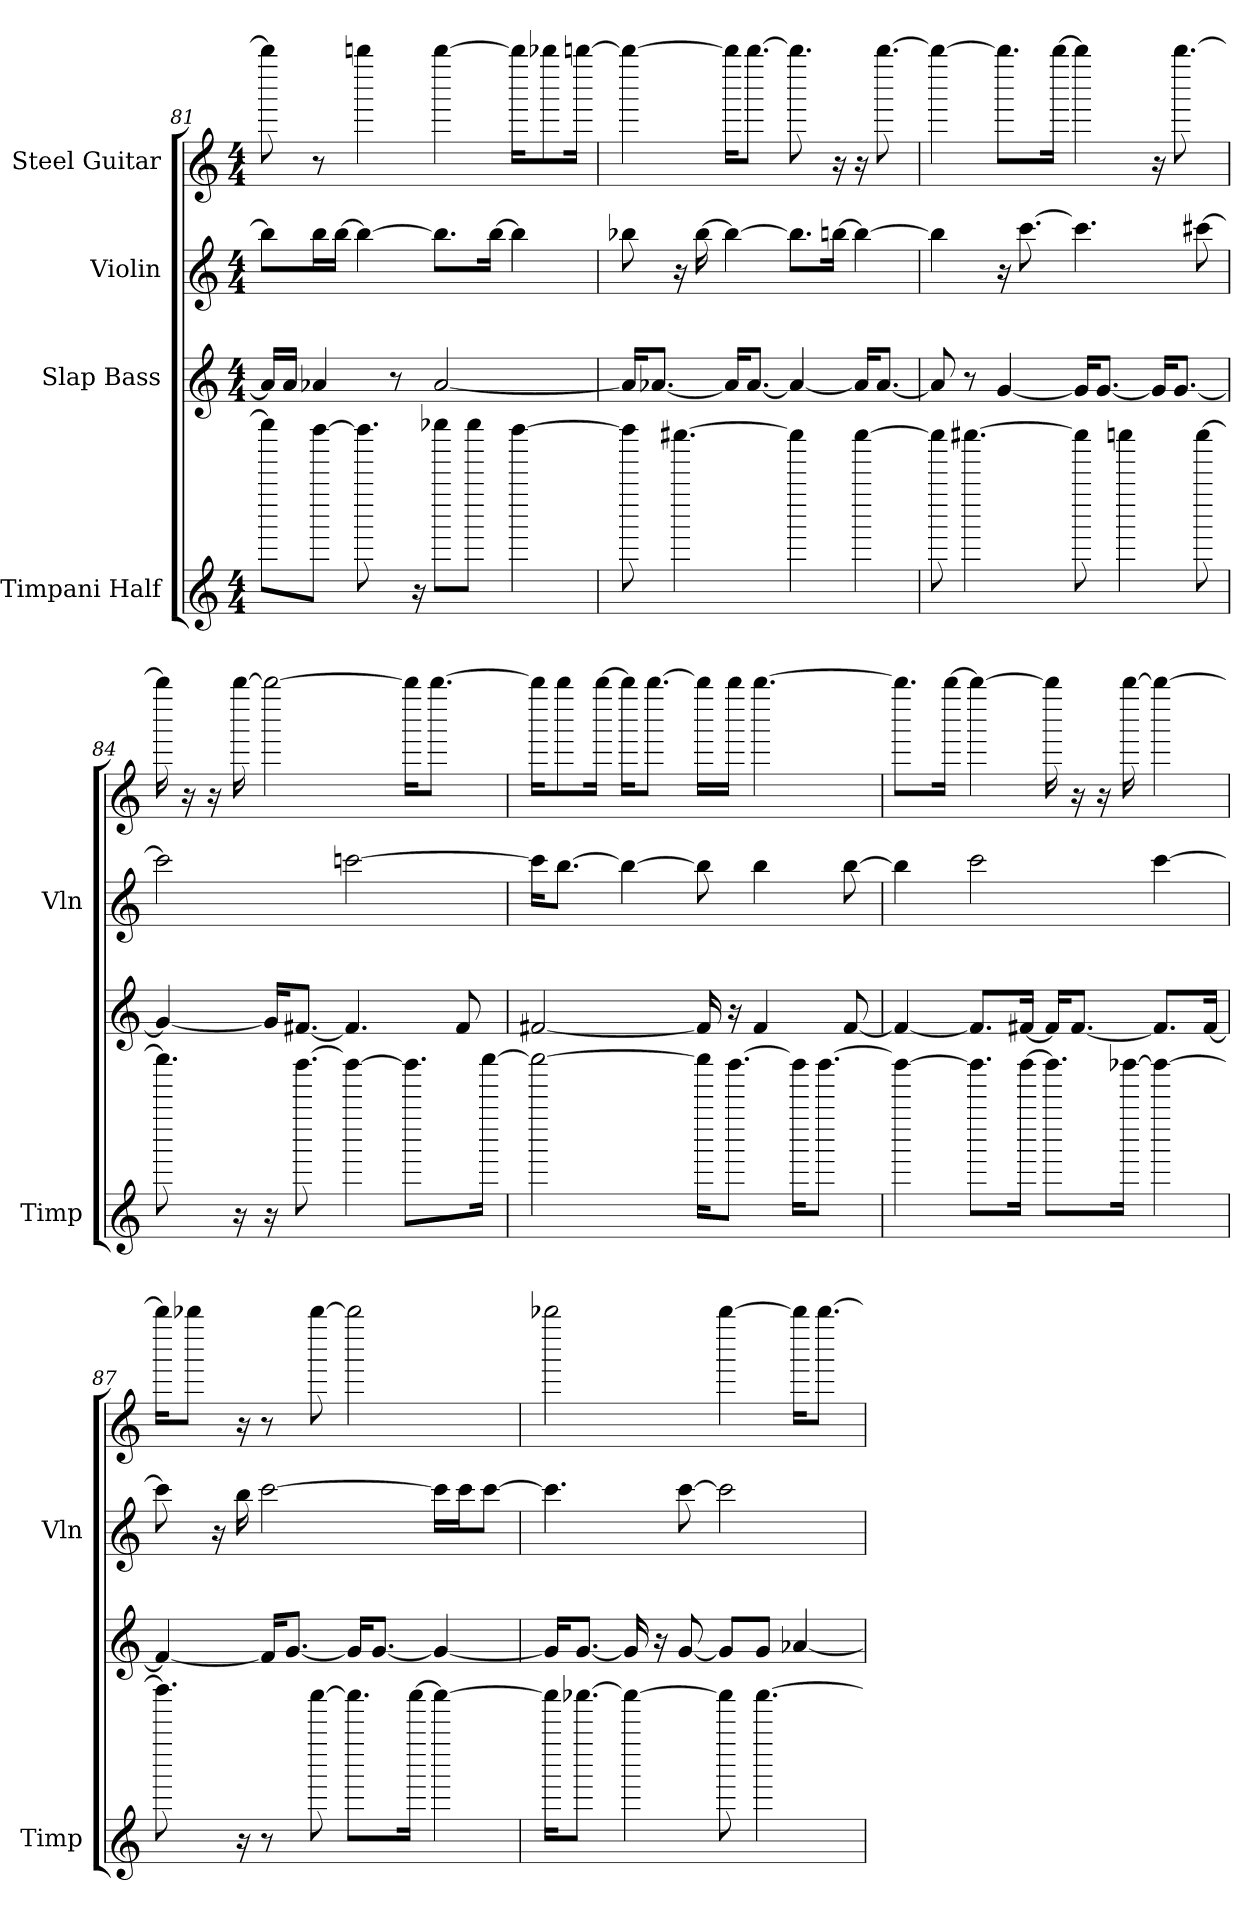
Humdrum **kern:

**kern	**kern	**kern	**kern
*part4	*part3	*part2	*part1
*staff4	*staff3	*staff2	*staff1
*I"Timpani Half	*I"Slap Bass	*I"Violin	*I"Steel Guitar
*I'Timp	*	*I'Vln	*
*clefG2	*clefG2	*clefG2	*clefG2
*M4/4	*M4/4	*M4/4	*M4/4
=81	=81	=81	=81
8eeeeee-L]	16aLL]	8bbL]	8bbbb-]
.	16aJJ	.	.
[8ddddddJ	4a-	16bbL	8r
.	.	[16bbJJ	.
8.dddddd]	.	4bb_	4bbbb
.	8r	.	.
16r	.	.	.
8eeeeee-L	[2a-	8.bbL]	[4bbbb
8eeeeee-J	.	.	.
.	.	[16bbJk	.
[4dddddd	.	4bb]	16bbbbKL]
.	.	.	8bbbb-
.	.	.	[16bbbbJk
=82	=82	=82	=82
8dddddd]	16a-KL]	8bb-	4bbbb_
.	[8.a-J	.	.
[4.cccccc#	.	16r	.
.	.	[16bb-	.
.	16a-KL]	4bb-_	16bbbbKL]
.	[8.a-J	.	[8.bbbbJ
4cccccc#]	4a-_	8.bb-L]	8.bbbb]
.	.	[16bbJk	16r
[4cccccc#	16a-KL]	4bb_	16r
.	[8.a-J	.	[8.bbbb
=83	=83	=83	=83
8cccccc#]	8a-]	4bb]	4bbbb_
[4.cccccc#	8r	.	.
.	[4g	16r	8.bbbbL]
.	.	[8.ccc	.
.	.	.	[16bbbbJk
8cccccc#]	16gKL]	4.ccc]	4bbbb]
.	[8.gJ	.	.
4cccccc	.	.	.
.	16gKL]	.	16r
.	[8.gJ	.	[8.bbbb
[8cccccc	.	[8ccc#	.
=84	=84	=84	=84
8.cccccc]	4g_	2ccc#]	16bbbb]
.	.	.	16r
.	.	.	16r
16r	.	.	[16bbbb
16r	16gKL]	.	2bbbb_
[8.bbbbb	[8.f#J	.	.
4bbbbb_	4.f#]	[2ccc	.
8.bbbbbL]	.	.	16bbbbKL]
.	.	.	[8.bbbbJ
.	8f#	.	.
[16ccccccJk	.	.	.
=85	=85	=85	=85
2cccccc_	[2f#	16cccKL]	16bbbbKL]
.	.	[8.bbJ	8bbbb
.	.	.	[16bbbbJk
.	.	4bb_	16bbbbKL]
.	.	.	[8.bbbbJ
16ccccccKL]	16f#]	8bb]	16bbbbLL]
[8.bbbbbJ	16r	.	16bbbbJJ
.	4f#	4bb	[4.bbbb
16bbbbbKL]	.	.	.
[8.bbbbbJ	.	.	.
.	[8f#	[8bb	.
=86	=86	=86	=86
4bbbbb_	4f#_	4bb]	8.bbbbL]
.	.	.	[16bbbbJk
8.bbbbbL]	8.f#L]	2ccc	4bbbb_
[16bbbbbJk	[16f#Jk	.	.
8.bbbbbL]	16f#KL]	.	16bbbb]
.	[8.f#J	.	16r
.	.	.	16r
[16bbbbb-Jk	.	.	[16bbbb
4bbbbb-_	8.f#L]	[4ccc	4bbbb_
.	[16f#Jk	.	.
=87	=87	=87	=87
8.bbbbb-]	4f#_	8ccc]	16bbbbKL]
.	.	.	8bbbb-J
.	.	16r	.
16r	.	16bb	16r
8r	16f#KL]	[2ccc	8r
.	[8.gJ	.	.
[8aaaaa	.	.	[8bbbb-
8.aaaaaL]	16gKL]	.	2bbbb-]
.	[8.gJ	.	.
[16aaaaaJk	.	.	.
4aaaaa_	4g_	16cccLL]	.
.	.	16cccJ	.
.	.	[8cccJ	.
=88	=88	=88	=88
16aaaaaKL]	16gKL]	4.ccc]	2bbbb-
[8.aaaaa-J	[8.gJ	.	.
4aaaaa-_	16g]	.	.
.	16r	.	.
.	[8g	[8ccc	.
8aaaaa-]	8gL]	2ccc]	[4bbbb-
[4.aaaaa-	8gJ	.	.
.	[4a-	.	16bbbb-KL]
.	.	.	[8.bbbb-J
=	=	=	=
*-	*-	*-	*-
